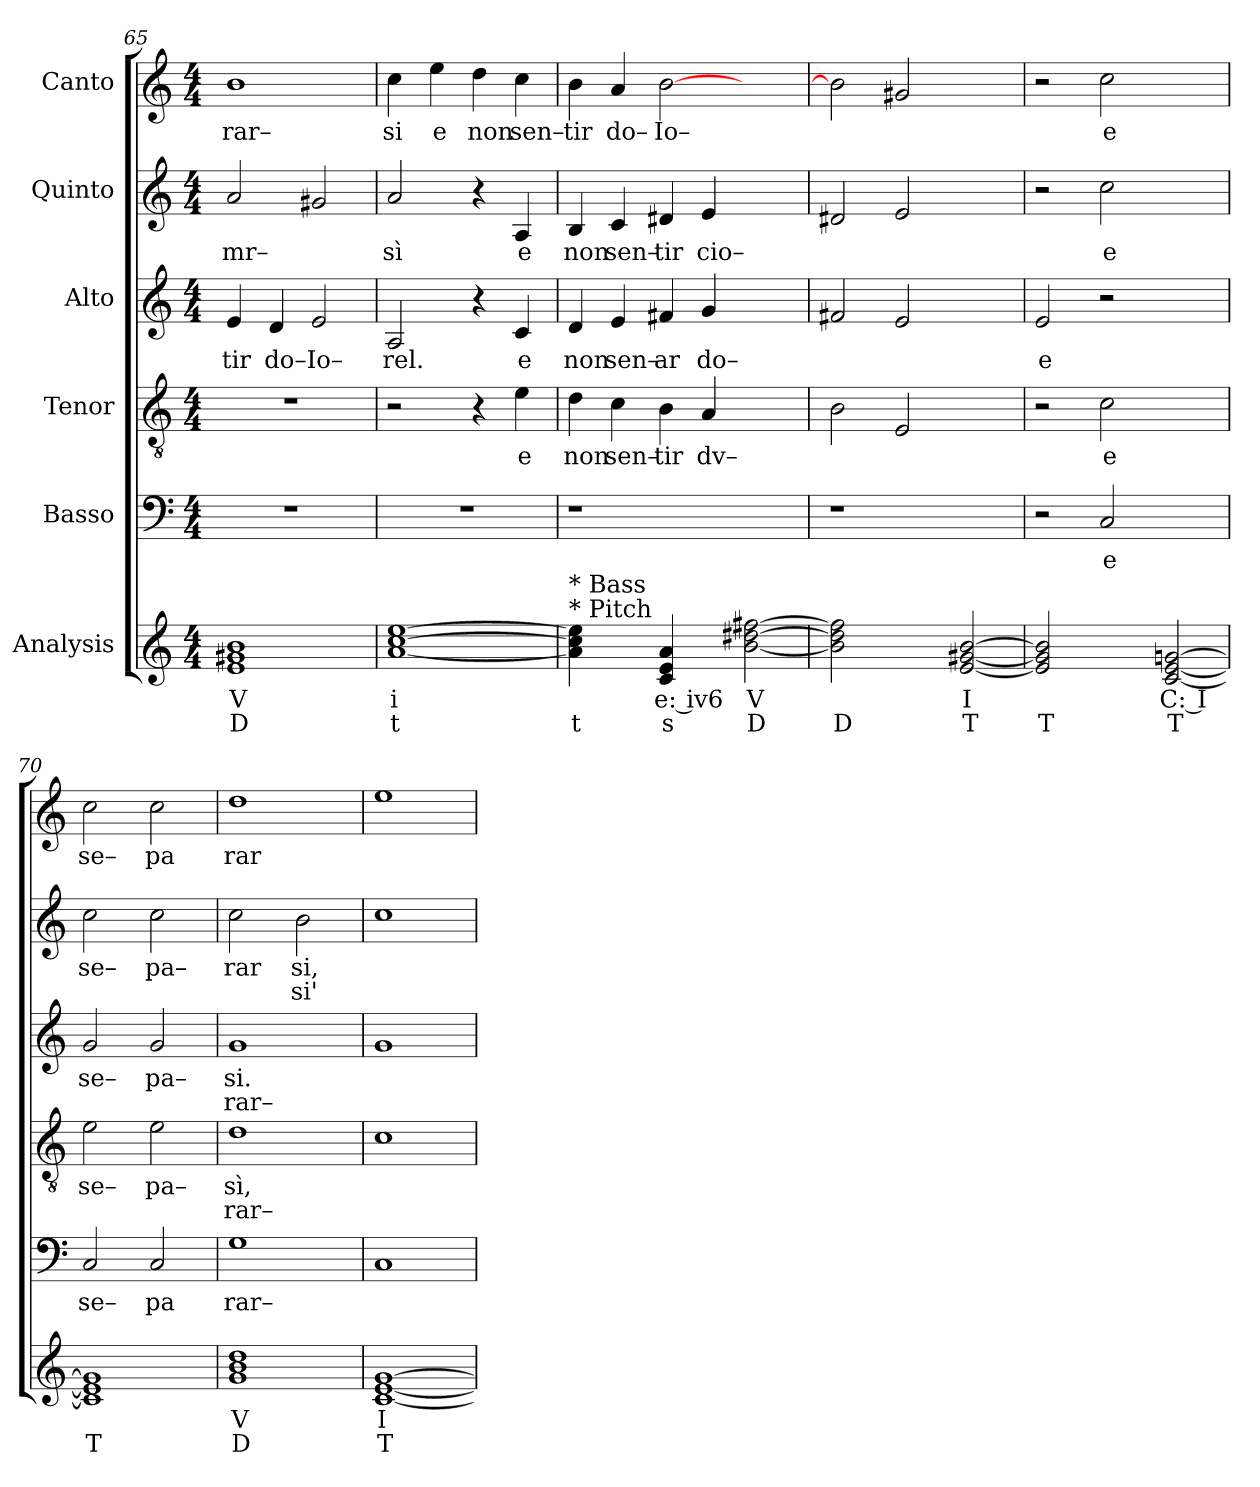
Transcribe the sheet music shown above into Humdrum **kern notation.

**kern	**text	**text	**kern	**text	**kern	**text	**text	**kern	**text	**text	**kern	**text	**text	**kern	**text
*part6	*part6	*part6	*part5	*part5	*part4	*part4	*part4	*part3	*part3	*part3	*part2	*part2	*part2	*part1	*part1
*staff6	*staff6	*staff6	*staff5	*staff5	*staff4	*staff4	*staff4	*staff3	*staff3	*staff3	*staff2	*staff2	*staff2	*staff1	*staff1
*I"Analysis	*	*	*I"Basso	*	*I"Tenor	*	*	*I"Alto	*	*	*I"Quinto	*	*	*I"Canto	*
*	*	*	*clefF4	*	*clefGv2	*	*	*clefG2	*	*	*clefG2	*	*	*clefG2	*
*k[]	*	*	*k[]	*	*k[]	*	*	*k[]	*	*	*k[]	*	*	*k[]	*
*M4/4	*	*	*M4/4	*	*M4/4	*	*	*M4/4	*	*	*M4/4	*	*	*M4/4	*
=65	=65	=65	=65	=65	=65	=65	=65	=65	=65	=65	=65	=65	=65	=65	=65
!	!	!	!	!	!	!	!	!	!LO:LY:b	!	!	!	!	!	!
!	!	!	!	!	!	!	!	!	!	!	!	!LO:LY:b	!	!	!
!	!	!	!	!	!	!	!	!	!	!	!	!	!	!	!LO:LY:b
1e 1g#X 1b	V	D	1r	.	1r	.	.	4e/	tir	.	2a/	mr–	.	1b	rar–
!	!	!	!	!	!	!	!	!	!LO:LY:b	!	!	!	!	!	!
.	.	.	.	.	.	.	.	4d/	do–	.	.	.	.	.	.
!	!	!	!	!	!	!	!	!	!LO:LY:b	!	!	!	!	!	!
.	.	.	.	.	.	.	.	2e/	Io–	.	2g#X/	.	.	.	.
=66	=66	=66	=66	=66	=66	=66	=66	=66	=66	=66	=66	=66	=66	=66	=66
!	!	!	!	!	!	!	!	!	!LO:LY:b	!	!	!	!	!	!
!	!	!	!	!	!	!	!	!	!	!	!	!LO:LY:b	!	!	!
!	!	!	!	!	!	!	!	!	!	!	!	!	!	!	!LO:LY:b
[1a [1cc [1ee	i	t	1r	.	2r	.	.	2A/	rel.	.	2a/	sì	.	4cc\	si
!	!	!	!	!	!	!	!	!	!	!	!	!	!	!	!LO:LY:b
.	.	.	.	.	.	.	.	.	.	.	.	.	.	4ee\	e
!	!	!	!	!	!	!	!	!	!	!	!	!	!	!	!LO:LY:b
.	.	.	.	.	4r	.	.	4r	.	.	4r	.	.	4dd\	non
!	!	!	!	!	!	!LO:LY:b	!	!	!	!	!	!	!	!	!
!	!	!	!	!	!	!	!	!	!LO:LY:b	!	!	!	!	!	!
!	!	!	!	!	!	!	!	!	!	!	!	!LO:LY:b	!	!	!
!	!	!	!	!	!	!	!	!	!	!	!	!	!	!	!LO:LY:b
.	.	.	.	.	4e\	e	.	4c/	e	.	4A/	e	.	4cc\	sen–
=67	=67	=67	=67	=67	=67	=67	=67	=67	=67	=67	=67	=67	=67	=67	=67
!	!	!	!	!	!	!LO:LY:b	!	!	!	!	!	!	!	!	!
!	!	!	!	!	!	!	!	!	!LO:LY:b	!	!	!	!	!	!
!	!	!	!	!	!	!	!	!	!	!	!	!LO:LY:b	!	!	!
!LO:TX:a:t=* Pitch	!	!	!	!	!	!	!	!	!	!	!	!	!	!	!
!LO:TX:a:t=* Bass	!	!	!	!	!	!	!	!	!	!	!	!	!	!	!
!	!	!	!	!	!	!	!	!	!	!	!	!	!	!	!LO:LY:b
4a] 4cc] 4ee]	.	t	1r	.	4d\	non	.	4d/	non	.	4B/	non	.	4b\	tir
!	!	!	!	!	!	!LO:LY:b	!	!	!	!	!	!	!	!	!
!	!	!	!	!	!	!	!	!	!LO:LY:b	!	!	!	!	!	!
!	!	!	!	!	!	!	!	!	!	!	!	!LO:LY:b	!	!	!
!	!	!	!	!	!	!	!	!	!	!	!	!	!	!	!LO:LY:b
4ryy	.	.	.	.	4c\	sen–	.	4e/	sen–	.	4c/	sen–	.	4a/	do–
!	!	!	!	!	!	!LO:LY:b	!	!	!	!	!	!	!	!	!
!	!	!	!	!	!	!	!	!	!LO:LY:b	!	!	!	!	!	!
!	!	!	!	!	!	!	!	!	!	!	!	!LO:LY:b	!	!	!
!	!	!	!	!	!	!	!	!	!	!	!	!	!	!	!LO:LY:b
4c 4e 4a	e: iv6	s	.	.	4B\	tir	.	4f#X/	ar	.	4d#X/	tir	.	[2b\	Io–
!	!	!	!	!	!	!LO:LY:b	!	!	!	!	!	!	!	!	!
!	!	!	!	!	!	!	!	!	!LO:LY:b	!	!	!	!	!	!
!	!	!	!	!	!	!	!	!	!	!	!	!LO:LY:b	!	!	!
4ryy	.	.	.	.	4A/	dv–	.	4g/	do–	.	4e/	cio–	.	.	.
[2b [2dd#X [2ff#X	V	D	2ryy	.	2ryy	.	.	2ryy	.	.	2ryy	.	.	2ryy	.
=68	=68	=68	=68	=68	=68	=68	=68	=68	=68	=68	=68	=68	=68	=68	=68
2b] 2dd#] 2ff#]	.	D	1r	.	2B\	.	.	2f#X/	.	.	2d#X/	.	.	2b\]	.
2ryy	.	.	.	.	2E/	.	.	2e/	.	.	2e/	.	.	2g#X/	.
[2e [2g#X [2b	I	T	2ryy	.	2ryy	.	.	2ryy	.	.	2ryy	.	.	2ryy	.
=69	=69	=69	=69	=69	=69	=69	=69	=69	=69	=69	=69	=69	=69	=69	=69
!	!	!	!	!	!	!	!	!	!LO:LY:b	!	!	!	!	!	!
2e] 2g#] 2b]	.	T	2r	.	2r	.	.	2e/	e	.	2r	.	.	2r	.
!	!	!	!	!LO:LY:b	!	!	!	!	!	!	!	!	!	!	!
!	!	!	!	!	!	!LO:LY:b	!	!	!	!	!	!	!	!	!
!	!	!	!	!	!	!	!	!	!	!	!	!LO:LY:b	!	!	!
!	!	!	!	!	!	!	!	!	!	!	!	!	!	!	!LO:LY:b
2ryy	.	.	2C/	e	2c\	e	.	2r	.	.	2cc\	e	.	2cc\	e
[2c [2e [2gn	C: I	T	2ryy	.	2ryy	.	.	2ryy	.	.	2ryy	.	.	2ryy	.
=70	=70	=70	=70	=70	=70	=70	=70	=70	=70	=70	=70	=70	=70	=70	=70
!	!	!	!	!LO:LY:b	!	!	!	!	!	!	!	!	!	!	!
!	!	!	!	!	!	!LO:LY:b	!	!	!	!	!	!	!	!	!
!	!	!	!	!	!	!	!	!	!LO:LY:b	!	!	!	!	!	!
!	!	!	!	!	!	!	!	!	!	!	!	!LO:LY:b	!	!	!
!	!	!	!	!	!	!	!	!	!	!	!	!	!	!	!LO:LY:b
1c] 1e] 1g]	.	T	2C/	se–	2e\	se–	.	2g/	se–	.	2cc\	se–	.	2cc\	se–
!	!	!	!	!LO:LY:b	!	!	!	!	!	!	!	!	!	!	!
!	!	!	!	!	!	!LO:LY:b	!	!	!	!	!	!	!	!	!
!	!	!	!	!	!	!	!	!	!LO:LY:b	!	!	!	!	!	!
!	!	!	!	!	!	!	!	!	!	!	!	!LO:LY:b	!	!	!
!	!	!	!	!	!	!	!	!	!	!	!	!	!	!	!LO:LY:b
.	.	.	2C/	pa	2e\	pa–	.	2g/	pa–	.	2cc\	pa–	.	2cc\	pa
=71	=71	=71	=71	=71	=71	=71	=71	=71	=71	=71	=71	=71	=71	=71	=71
!	!	!	!	!LO:LY:b	!	!	!	!	!	!	!	!	!	!	!
!	!	!	!	!	!	!LO:LY:b	!LO:LY:b	!	!	!	!	!	!	!	!
!	!	!	!	!	!	!	!	!	!LO:LY:b	!LO:LY:b	!	!	!	!	!
!	!	!	!	!	!	!	!	!	!	!	!	!LO:LY:b	!	!	!
!	!	!	!	!	!	!	!	!	!	!	!	!	!	!	!LO:LY:b
1g 1b 1dd	V	D	1G	rar–	1d	sì,	rar–	1g	si.	rar–	2cc\	rar	.	1dd	rar
!	!	!	!	!	!	!	!	!	!	!	!	!LO:LY:b	!LO:LY:b	!	!
.	.	.	.	.	.	.	.	.	.	.	2b\	si,	si'	.	.
=72	=72	=72	=72	=72	=72	=72	=72	=72	=72	=72	=72	=72	=72	=72	=72
[1c [1e [1g	I	T	1C	.	1c	.	.	1g	.	.	1cc	.	.	1ee	.
=	=	=	=	=	=	=	=	=	=	=	=	=	=	=	=
*-	*-	*-	*-	*-	*-	*-	*-	*-	*-	*-	*-	*-	*-	*-	*-
